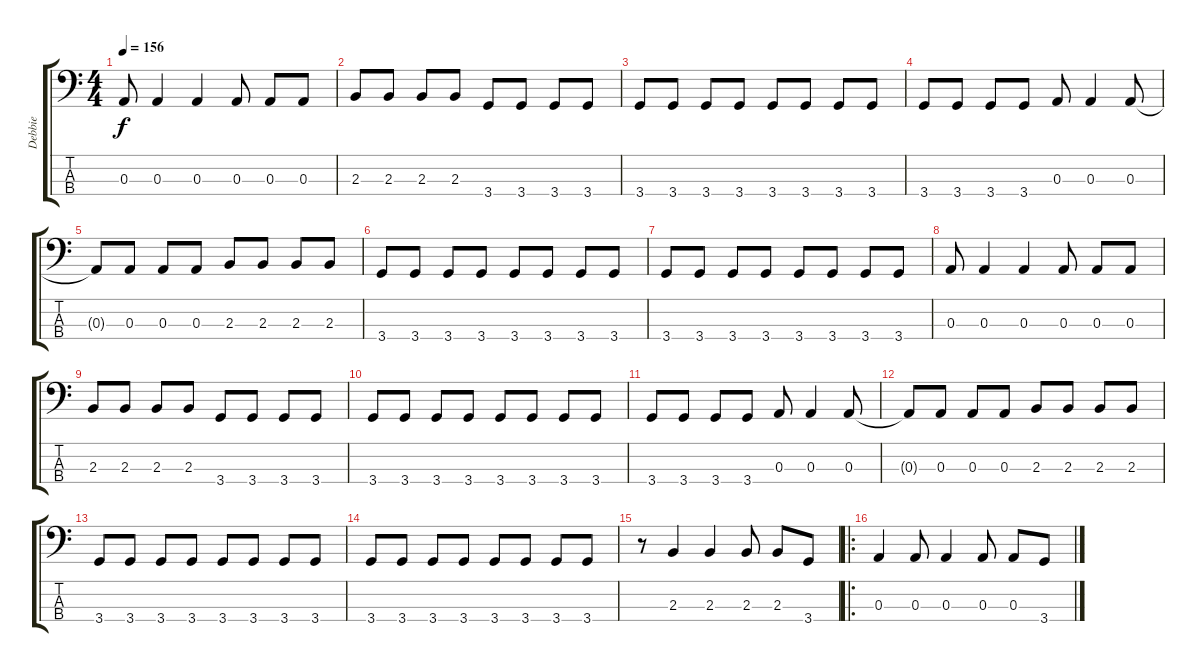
\track ("Debbie" "Debbie") {instrument electricbasspick}
\staff {score tabs}
\tuning (G2 D2 A1 E1) {hide}
\ts (4 4)
\tempo 156
\clef f4
\ks c
0.3.8{dy f} 0.3.4 0.3.4 0.3.8 0.3.8 0.3.8 |
2.3.8 2.3.8 2.3.8 2.3.8 3.4.8 3.4.8 3.4.8 3.4.8 |
3.4.8 3.4.8 3.4.8 3.4.8 3.4.8 3.4.8 3.4.8 3.4.8 |
3.4.8 3.4.8 3.4.8 3.4.8 0.3.8 0.3.4 0.3.8 |
0.3{t}.8 0.3.8 0.3.8 0.3.8 2.3.8 2.3.8 2.3.8 2.3.8 |
3.4.8 3.4.8 3.4.8 3.4.8 3.4.8 3.4.8 3.4.8 3.4.8 |
3.4.8 3.4.8 3.4.8 3.4.8 3.4.8 3.4.8 3.4.8 3.4.8 |
0.3.8 0.3.4 0.3.4 0.3.8 0.3.8 0.3.8 |
2.3.8 2.3.8 2.3.8 2.3.8 3.4.8 3.4.8 3.4.8 3.4.8 |
3.4.8 3.4.8 3.4.8 3.4.8 3.4.8 3.4.8 3.4.8 3.4.8 |
3.4.8 3.4.8 3.4.8 3.4.8 0.3.8 0.3.4 0.3.8 |
0.3{t}.8 0.3.8 0.3.8 0.3.8 2.3.8 2.3.8 2.3.8 2.3.8 |
3.4.8 3.4.8 3.4.8 3.4.8 3.4.8 3.4.8 3.4.8 3.4.8 |
3.4.8 3.4.8 3.4.8 3.4.8 3.4.8 3.4.8 3.4.8 3.4.8 |
r.8 2.3.4 2.3.4 2.3.8 2.3.8 3.4.8 |
\ro
0.3.4 0.3.8 0.3.4 0.3.8 0.3.8 3.4.8
